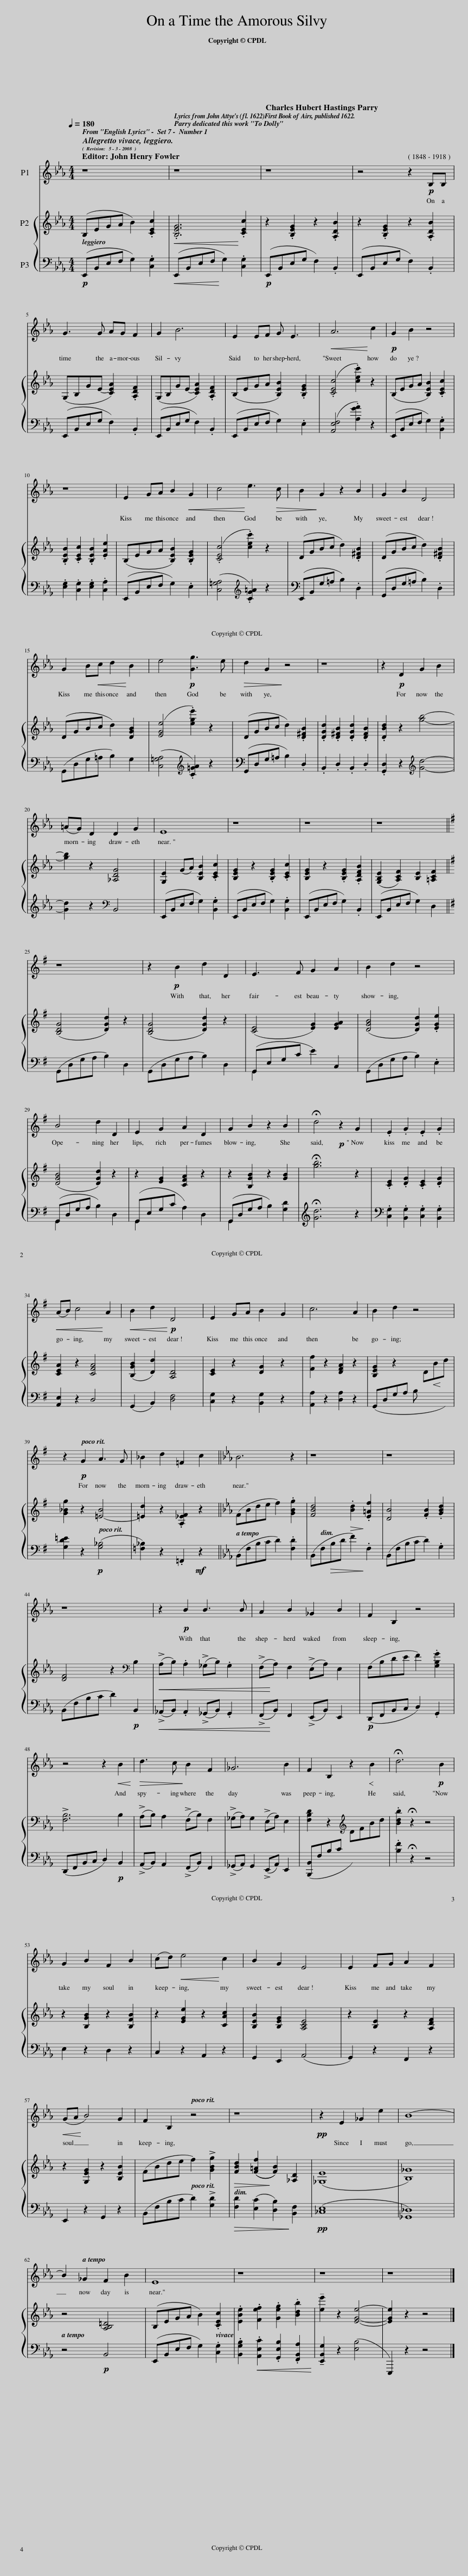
X:1
%%score 1 { 2 ( 3 4 ) }
L:1/8
Q:1/4=180
M:4/4
I:linebreak $
K:Eb
V:1 treble
V:2 treble
V:3 bass
V:4 bass
V:1
 z8 | z8 | z8 | z4 z2!p! B,B, |$ G3 G AG F2 | %5
 G2 B6 | E2 EF G E3 |!<(! A6!<)! c2 |!p! G2 B2 z4 |$ z8 | %10
 E2 GA B2!<(! G2 | c4!<)! e3!>(! c | B2!>)! G2 z2 B2 | G2 B2 D4 |$ G2 B!<(!c d2!<)! B2 | %15
 e4!p! [Gg]3 e |!>(! d2 G2!>)! z4 | z8 | z2!p! D2 G2 B2 |$ (=AG) D2 D2 G2 | %20
 E8 | z8 | z8 | z8 ||$[K:G] z8 | %25
 z2!p! B2 d2 D2 | E3 F G2 A2 | B2 d2 z4 |$ B4 d2 D2 | E2 G2 A2 D2 | %30
 G2 B2 z2 B2 | !fermata!d4!p! z2 G2 | .E2 .G2 .E2 .G2 |$!<(! (AB) c4!<)! A2 |!<(! B2 d2!<)!!p! D4 | %35
 E2 GA B2 G2 | c6 A2 | B2 d2 z4 |$ z2!p! G2 A3 G | _B2 d2 =F2 c2 || %40
[K:Eb] B6 z2 | z8 | z8 |$ z8 | z2!p! B2 B3 B | %45
 A2 B2 _G2 B2 | F2 B,2 z4 |$ z4 z2!<(! B2!<)! |!>(! d3 c!>)! B2 F2 | _G6 B2 | %50
 F2 B,2 z2!<)!!<(! B2 | !fermata!d6!p! B2 |$ G2 B2 F2 B2 | (cd)!<(! e4!<)! c2 | B2 G2 E4 | %55
 E2 FG A2 F2 |$!<(! (GA!<)! B4) G2 | F2 B,2 z4 | z8 |!pp! z2 E2 _G2 e2 | %60
 B8- |$ B2 _G2 F2 B2 | E8 | z8 | z8 | %65
 z8 |] %66
V:2
 (B,EGA B2) .[CEc]2 |!<(! .[B,EG]6!<)! .[CEc]2 | z2 .[B,EG]2 z2 .[A,DB]2 | z2 .[B,EG]2 z2 .[A,DB]2 |$ (G,B,GE- [CEA]2) .[A,DF]2 | %5
 (G,B,GE- [CEA]2) .[A,DF]2 | (B,EGA [B,EB]2) .[B,EG]2 | (.[CEc]4 .[cec']2) z2 | (B,EGA [B,EB]2) .[CEc]2 |$ .[B,EB]2 .[CEc]2 .[B,EB]2 .[EAe]2 | %10
 (B,EGA [B,EB]2) .[B,EG]2 | (.[CEc]4 .[cec']2) z2 | (DGBc d2) .[D^FB]2 | (DGBc d2) .[D^FB]2 |$ (DGBc d2) [DGB]2 | %15
 ([EGe]4 .[ege']2) z2 | (DGBc d2) .[D^FB]2 | .[DGd]2 .[D^FB]2 .[DGd]2 .[DFB]2 | .[DBd]2 z2 [gb]4- |$ [gb]2 z2 [_A,DG]4 | %20
 [G,E]2 (GA) [B,EB]2 .[CEc]2 | [B,EG]2 z2 .[B,EG]2 .[CEc]2 | [B,EG]2 z2 .[B,EG]2 .[A,DFB]2 | ([G,B,E]2 [A,CF]2) [B,E]2 [=A,CF]2 ||$[K:G] ([B,DG]4 [DGd]2) z2 | %25
 ([B,DG]4 [DGd]2) z2 | ([CE]4 [EG]2) [EGA]2 | ([DGB]4 [DGd]2) .[EGe]2 |$ ([DGB]4 [DGd]2) z2 | z2 [EG]2 [CFA]2 z2 | %30
 z2 [B,GB]2 z2 [GB]2 | !fermata![gb]6 z2 | .[CE]2 .[DG]2 .[CE]2 .[DG]2 |$ [CEA]2 z2 [CFA]4 | ([B,GB]2 [Dd]2) [A,D]4 | %35
 [CE]2 z2 [DG]2 z2 | [Ff]2 z2 [DFA]2 z2 | [B,EG]2 z2 x D!<(!B!<)!d |$ [G_Bg]2 z2 [=E-B]4 | [=Ed]2 z2 .[A,_EF]2 z2 || %40
[K:Eb] (FBde f2) .[GBg]2 | [FBd]4!>(! .[Bd]2!>)! .[E=Af]2 | [DB]4 .[FB]2 .[GBd]2 |$ [DF]4 z2[K:bass] B,2 |!<(! (!>!A,B,) .A,2 (!>!_G,B,) .G,2 | %45
 (!>!F,!<)!A,) F,2 (!>!E,A,) E,2 | (F,B,DE F2) .[G,B,G]2 |$ !>![F,B,]6 B,2 | (!>!A,B,) A,2 (!>!F,B,) F,2 | (!>!_G,A,) G,2 (!>!E,A,) E,2 | %50
 [F,B,D]2 z2[K:treble] DFBd | .[Bdb]2 !fermata!z2 z4 |$ z2 [B,GB]2 z2 [B,FB]2 | z2 [EGe]2 z2 [CAc]2 | [B,EB]2 [B,EG]2 [A,CE]4 | %55
 z2 [B,E]2 z2 [A,DF]2 |$ z2 [G,EG]2 z2 [B,EB]2 | (FBde f2) !>![GBg]2 |!>(! [FBd]2 (([F=Af]2!>)! [FB]2)) [_A,D]2 | ([_G,E]8 | %60
 [B,_G]8) |$ z4 [A,B,=D]4 | (B,EGA B2) .[CEc]2 | .[EBe]2 .[Fef]2 .[Geg]2 .[Bdb]2 | !tenuto![ee']2 z2 [EGe]4- | %65
 [EGe]2 z2 z4 |] %66
V:3
!p! (E,,B,,E,F, G,2) .[C,G,]2 |!<(! (E,,B,,E,F,!<)! G,2) .[C,G,]2 |!p! (E,,B,,E,G, F,2) .B,,2 | (E,,B,,E,G, F,2) .B,,2 |$ (E,,B,,E,G, F,2) .B,,2 | %5
 (E,,B,,E,G, F,2) .B,,2 | (E,,B,,E,F, G,2) .E,2 | ([A,,E,F,]4 .[A,GA]2) z2 | (E,,B,,E,F, G,2) .[B,,G,]2 |$ .[E,G,]2 .[C,G,]2 .[E,G,]2 .[C,A,]2 | %10
 (E,,B,,E,F, G,2) .E,2 | ([C,=G,A,]4[K:treble] .[CG=A]2) z2 | (E,,B,,G,=A, B,2) .D,2 | (G,,D,G,=A, B,2) .D,2 |$ (G,,D,G,=A, B,2) G,2 | %15
 ([C,=G,A,]4[K:treble] .[C=GA]2) z2 | (G,,D,G,=A, B,2) .D,2 | .B,,2 .D,2 .B,,2 .D,2 | .[G,,D,]2 z2[K:treble] [Gd]4- |$ [Gd]2 z2[K:bass] B,,4 | %20
 (E,,B,,E,F, G,2) .[B,,G,]2 | (E,,B,,E,F, G,2) .[B,,G,]2 | (E,,B,,E,F, G,2) .B,,2 | (E,,B,,E,F, G,2) D,2 ||$[K:G] (G,,D,G,A, B,2) D,2 | %25
 (G,,D,G,A, B,2) D,2 | (G,,E,G,C E2) C,2 | (G,,D,G,A, B,2) .E,2 |$ (G,,D,G,A, B,2) D,2 | (G,,E,G,C A,2) D,2 | %30
 (G,,D,G,A, B,2) [G,D]2 | !fermata![Gd]6 z2 | .[C,G,]2 .[B,,G,]2 .[C,G,]2 .[B,,G,]2 |$ [A,,E,]2 z2 D,4 | (G,,2 B,,2) [D,F,]4 | %35
 [C,G,]2 z2 [B,,G,]2 z2 | [A,,A,]2 z2 [D,A,]2 z2 | (G,,D,G,A, B, x x x) |$ [G,D=E]2 z2!p! ([G,_B,]4 | [=F,_B,]2) z2 .=F,,2!mf! z2 || %40
[K:Eb] (B,,F,B,C D2) .[F,D]2 | (B,,F,!>(!B,D F2)!>)! .F,2 | (B,,F,B,C D2) .G,2 |$ (B,,F,B,C D2)!p! B,,2 |!<(! (!>!_A,,B,,) .A,,2 (!>!_G,,B,,) .G,,2 | %45
 (!>!F,,!<)!B,,) F,,2 (!>!E,,B,,) E,,2 |!p! (D,,F,,B,,C, D,2) .G,,2 |$ (D,,F,,B,,C, D,2)!p! B,,2 | (!>!A,,B,,) A,,2 (!>!F,,B,,) F,,2 | (!>!_G,,A,,) G,,2 (!>!E,,A,,) E,,2 | %50
 ([B,,,B,,]F,B,C x4) | .[B,F]2 !fermata!z2 z4 |$ E,2 z2 D,2 z2 | C,2 z2 A,,2 z2 | G,,2 E,,2 (A,,4 | %55
 G,,2) z2 F,,2 z2 |$ E,,2 z2 G,,2 z2 | (B,,F,B,C D2) !>![G,D]2 |!>(! [F,D]2 ([E,C]2 [D,B,]2)!>)! [B,,F,]2 |!pp! ([_C,E,]8 | %60
 [_G,,_D,]8) |$ z4!p! B,,4 | (E,,B,,E,F, G,2) .[C,G,]2 | .[B,,G,B,]2!<(! .[A,,E,C]2 .[G,,E,B,]2 .[F,,B,,A,]2!<)! | !tenuto![E,,B,,G,]2 z2 ([E,B,]4 | %65
 E,,,2) z2 z4 |] %66
V:4
 x8 | x8 | x8 | x8 |$ x8 | %5
 x8 | x8 | x8 | x8 |$ x8 | %10
 x8 | x4[K:treble] x4 | x8 | x8 |$ x8 | %15
 x4[K:treble] x4 | x8 | x8 | x4[K:treble] x4 |$ x4[K:bass] x4 | %20
 x8 | x8 | x8 | x8 ||$[K:G] x8 | %25
 x8 | G,,2 x2 x4 | x8 |$ G,,2 x2 x4 | G,,2 x2 x4 | %30
 G,,2 x2 x4 | x8 | x8 |$ x8 | x8 | %35
 x8 | x8 | x8 |$ x8 | x8 || %40
[K:Eb] x8 | x8 | x8 |$ x8 | x8 | %45
 x8 | x8 |$ x8 | x8 | x8 | %50
 x8 | x8 |$ x8 | x8 | x8 | %55
 x8 |$ x8 | x8 | x8 | x8 | %60
 x8 |$ x8 | x8 | x8 | x8 | %65
 x8 |] %66
